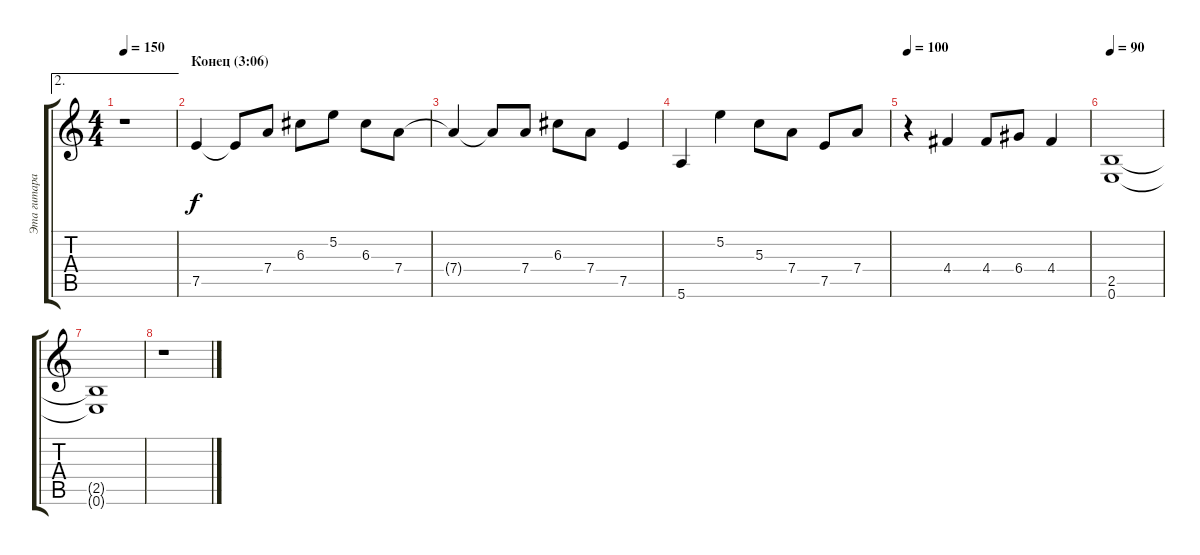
\track ("Эта гитара только для звука..." "Эта гитара") {instrument distortionguitar}
\staff {score tabs}
\tuning (E4 B3 G3 D3 A2 E2) {hide}
\ae 2
\ts (4 4)
\tempo 150
\clef g2
\ks c
r.1{dy f} |
\section ("" "Конец (3:06)")
7.5.4{volume 6} 7.5{t}.8 7.4.8 6.3.8 5.2.8 6.3.8 7.4.8 |
7.4{t}.4 7.4{t}.8 7.4.8 6.3.8 7.4.8 7.5.4 |
5.6.4 5.2.4 5.3.8 7.4.8 7.5.8 7.4.8 |
\tempo 100
r.4 4.4.4{volume 13} 4.4.8 6.4.8 4.4.4 |
\tempo 90
(2.5 0.6).1{volume 8} |
(2.5{t} 0.6{t}).1{volume 0} |
r.1
